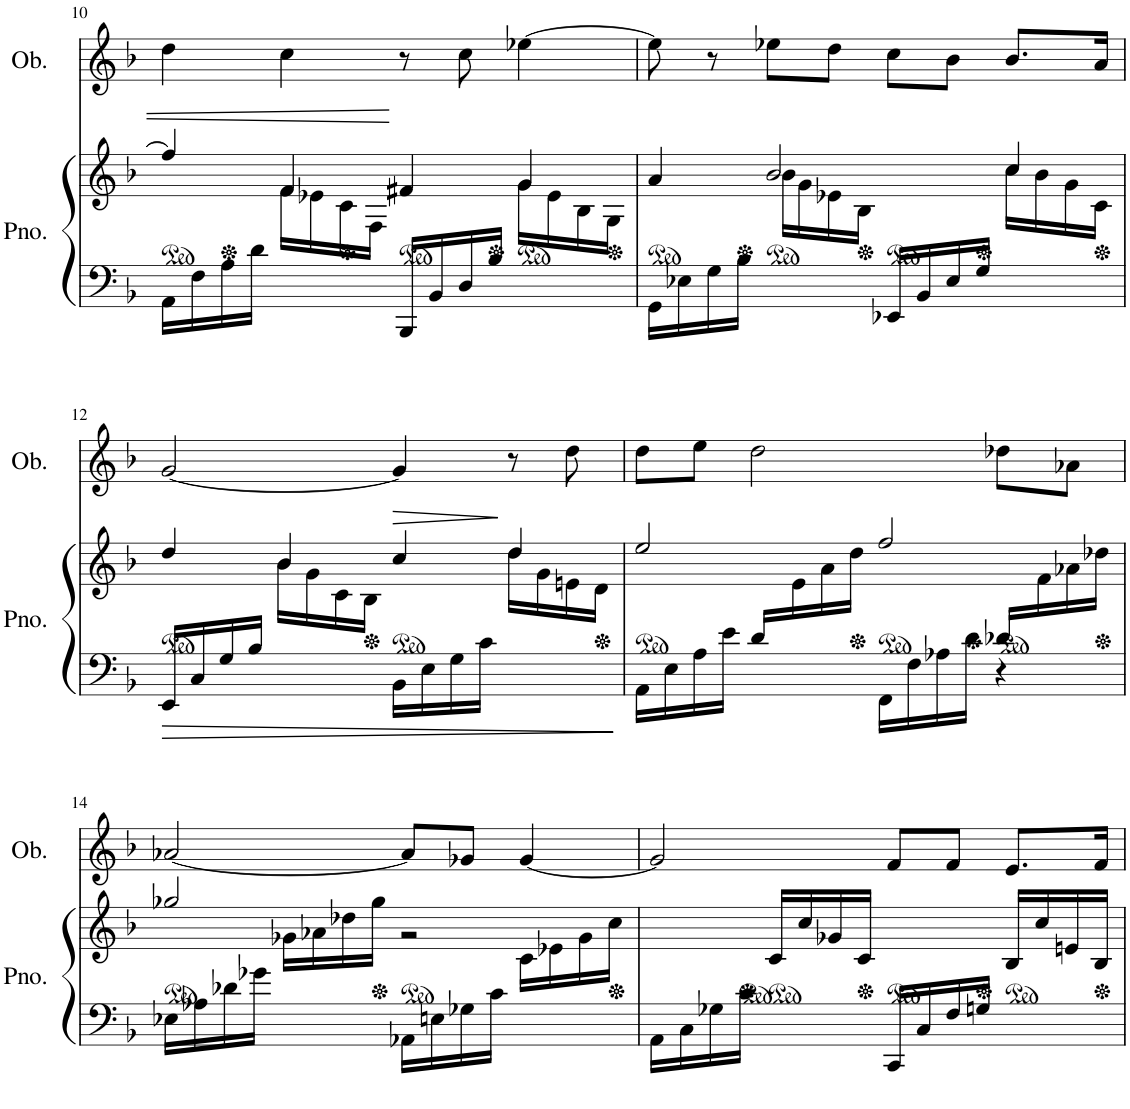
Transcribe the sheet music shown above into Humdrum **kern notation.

**kern	**kern	**kern	**dynam
*part2	*part2	*part1	*part1
*staff3	*staff2	*staff1	*staff1
*I"Piano	*	*I"Oboe	*
*I'Pno.	*	*I'Ob.	*
!!LO:PB:g=z
*clefF4	*clefG2	*clefG2	*
*k[b-]	*k[b-]	*k[b-]	*
*F:	*F:	*F:	*
*M4/4	*M4/4	*M4/4	*
*met(c)	*met(c)	*met(c)	*
=10	=10	=10	=10
*	*^	*	*
16AA\LL	4ryy	4ff/]	4dd\	.
16F\	.	.	.	.
16A\	.	.	.	.
16d\JJ	.	.	.	.
4ryy	16f\LL	4f/	4cc\	.
.	16e-X\	.	.	.
.	16c\	.	.	.
.	16F\JJ	.	.	.
16BBB-/LL	4ryy	4f#X/	8r	.
16BB-/	.	.	.	.
16D/	.	.	8cc\	.
16B-/JJ	.	.	.	.
4ryy	16g\LL	4g/	[4ee-X\	.
.	16e-\	.	.	.
.	16B-\	.	.	.
.	16G\JJ	.	.	.
=11	=11	=11	=11	=11
16GG\LL	4ryy	4a/	8ee-\]	.
16E-X\	.	.	.	.
16G\	.	.	8r	.
16B-\JJ	.	.	.	.
4ryy	16b-\LL	2b-/	8ee-X\L	.
.	16g\	.	.	.
.	16e-X\	.	8dd\J	.
.	16B-\JJ	.	.	.
16EE-X/LL	4ryy	.	8cc\L	.
16BB-/	.	.	.	.
16E-/	.	.	8b-\J	.
16G/JJ	.	.	.	.
4ryy	16cc\LL	4cc/	8.b-/L	.
.	16b-\	.	.	.
.	16g\	.	.	.
.	16c\JJ	.	16a/Jk	.
!!LO:LB:g=z
=12	=12	=12	=12	=12
16EE/LL	4ryy	4dd/	[2g/	.
16C/	.	.	.	.
16G/	.	.	.	.
16B-/JJ	.	.	.	.
4ryy	16b-\LL	4b-/	.	.
.	16g\	.	.	.
.	16c\	.	.	.
.	16B-\JJ	.	.	.
!	!	!	!	!LO:HP:b
16BB-\LL	4ryy	4cc/	4g/]	>
16E\	.	.	.	.
16G\	.	.	.	.
16c\JJ	.	.	.	.
4ryy	16dd\LL	4dd/	8r	]
.	16g\	.	.	.
.	16en\	.	8dd\	.
.	16d\JJ	.	.	.
=13	=13	=13	=13	=13
*^	*	*	*	*
4ryy	16AA\LL	4ryy	2ee/	8dd\L	.
.	16E\	.	.	.	.
.	16A\	.	.	8ee\J	.
.	16e\JJ	.	.	.	.
16d/LL	4ryy	16ryy	.	2dd\	.
4..ryy	.	16e\	.	.	.
.	.	16a\	.	.	.
.	.	16dd\JJ	.	.	.
.	16FF\LL	4ryy	2ff/	.	.
.	16F\	.	.	.	.
.	16A-X\	.	.	.	.
.	16d\JJ	.	.	.	.
16d-X/LL	4r	16ryy	.	8dd-X\L	.
8.ryy	.	16f\	.	.	.
.	.	16a-X\	.	8a-X\J	.
.	.	16dd-X\JJ	.	.	.
*v	*v	*	*	*	*
!!LO:LB:g=z
=14	=14	=14	=14	=14
16E-X\LL	4ryy	2gg-X/	[2a-X/	.
16A-X\	.	.	.	.
16d-X\	.	.	.	.
16g-X\JJ	.	.	.	.
4ryy	16g-X\LL	.	.	.
.	16a-X\	.	.	.
.	16dd-X\	.	.	.
.	16gg-\JJ	.	.	.
16AA-X\LL	4ryy	2r	8a-/L]	.
16En\	.	.	.	.
16G-X\	.	.	8g-X/J	.
16c\JJ	.	.	.	.
4ryy	16c\LL	.	[4g-/	.
.	16e-X\	.	.	.
.	16g-\	.	.	.
.	16cc\JJ	.	.	.
*	*v	*v	*	*
=15	=15	=15	=15
16AA\LL	4ryy	2g-/]	.
16C\	.	.	.
16G-X\	.	.	.
16c\JJ	.	.	.
4ryy	16c/LL	.	.
.	16cc/	.	.
.	16g-X/	.	.
.	16c/JJ	.	.
16CC/LL	4ryy	8f/L	.
16C/	.	.	.
16F/	.	8f/J	.
16Gn/JJ	.	.	.
4ryy	16B-/LL	8.e/L	.
.	16cc/	.	.
.	16en/	.	.
.	16B-/JJ	16f/Jk	.
=	=	=	=
*-	*-	*-	*-
